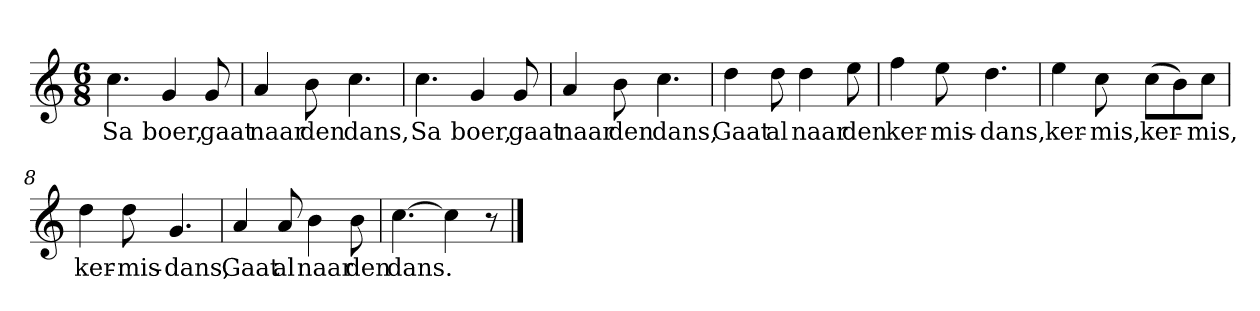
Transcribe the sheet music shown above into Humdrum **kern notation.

**kern	**text
*part1	*part1
*staff1	*staff1
*clefG2	*
*k[]	*
*C:	*
*M6/8	*
*MM120	*
=1	=1
4.cc	Sa
4g	boer,
8g	gaat
=2	=2
4a	naar
8b	den
4.cc	dans,
=3	=3
4.cc	Sa
4g	boer,
8g	gaat
=4	=4
4a	naar
8b	den
4.cc	dans,
=5	=5
4dd	Gaat
8dd	al
4dd	naar
8ee	den
=6	=6
4ff	ker-
8ee	-mis-
4.dd	-dans,
=7	=7
4ee	ker-
8cc	-mis,
(8cc\L	ker-
8b\)	.
8cc\J	-mis,
=8	=8
4dd	ker-
8dd	-mis-
4.g	-dans,
=9	=9
4a	Gaat
8a	al
4b	naar
8b	den
=10	=10
[4.cc	dans.
4cc]	.
8r	.
==	==
*-	*-
